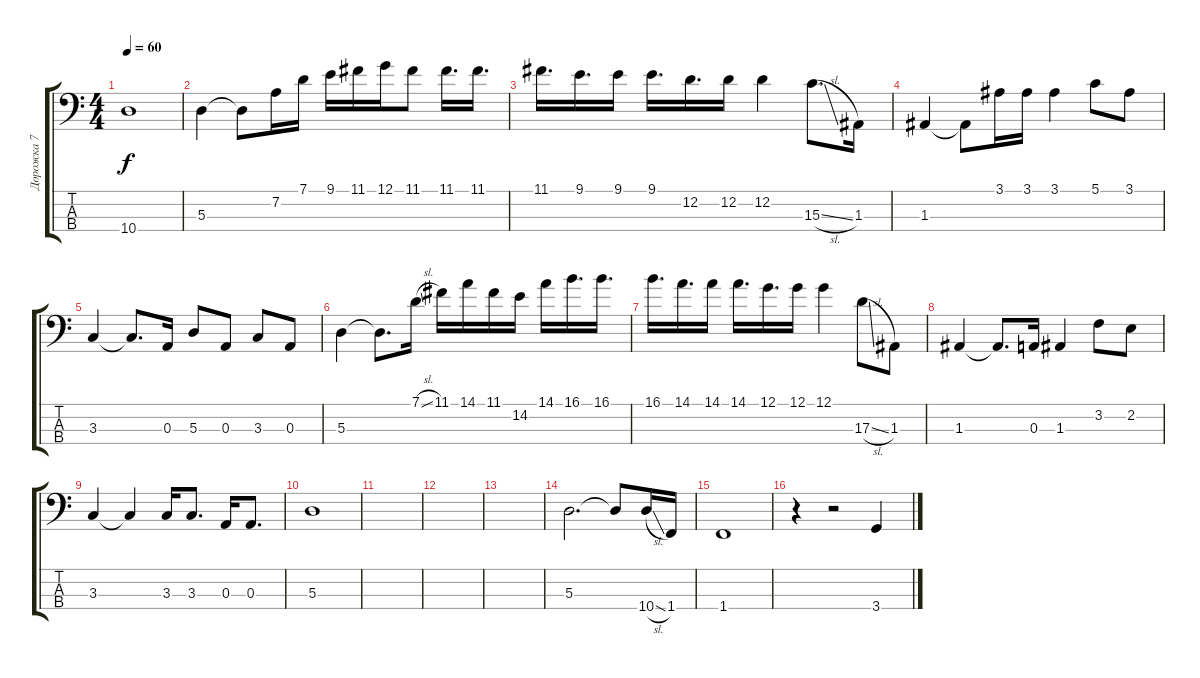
\track ("Дорожка 7" "Дорожка 7") {instrument electricbassfinger}
\staff {score tabs}
\tuning (G2 D2 A1 E1) {hide}
\ts (4 4)
\tempo 60
\clef f4
\ks c
10.4.1{dy f} |
5.3.4 5.3{t}.8 7.2.16 7.1.16 9.1.16 11.1.16 12.1.16 11.1.8 11.1.16{d} 11.1.16{d} |
11.1.16{d} 9.1.16{d} 9.1.16 9.1.16{d} 12.2.16{d} 12.2.16 12.2.4 15.3{sl}.8{d} 1.3.16 |
1.3.4 1.3{t}.8 3.1.16 3.1.16 3.1.4 5.1.8 3.1.8 |
3.3.4 3.3{t}.8{d} 0.3.16 5.3.8 0.3.8 3.3.8 0.3.8 |
5.3.4 5.3{t}.8{d} 7.1{sl}.16 11.1.16 14.1.16 11.1.16 14.2.16 14.1.16 16.1.16{d} 16.1.16{d} |
16.1.16{d} 14.1.16{d} 14.1.16 14.1.16{d} 12.1.16{d} 12.1.16 12.1.4 17.3{sl}.8 1.3.8 |
1.3.4 1.3{t}.8{d} 0.3.16 1.3.4 3.2.8 2.2.8 |
3.3.4 3.3{t}.4 3.3.16 3.3.8{d} 0.3.16 0.3.8{d} |
5.3.1 |
|
|
|
5.3.2{d} 5.3{t}.8 10.4{sl}.16 1.4.16 |
1.4.1 |
r.4 r.2 3.4.4
